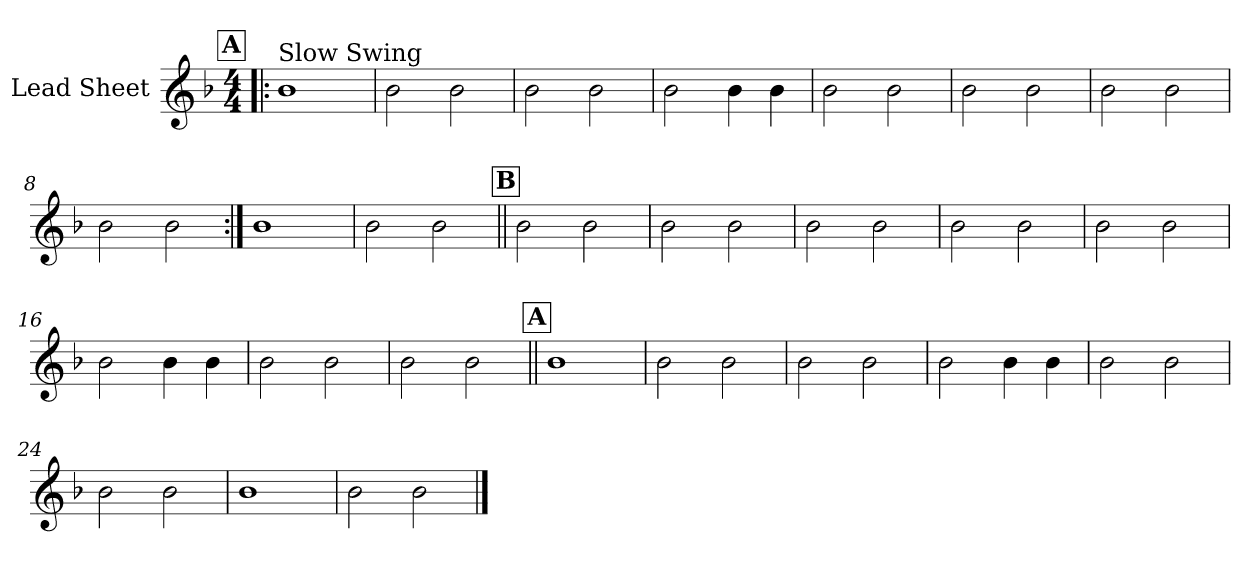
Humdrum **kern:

**kern
*part1
*staff1
*I"Lead Sheet
*clefG2
*k[b-]
*F:
*M4/4
!!LO:REH:place=s1:a:fs=14:t=A
=1!|:
!LO:TX:a:t=Slow Swing
1b-
=2
2b-\
2b-\
=3
2b-\
2b-\
=4
2b-\
4b-\
4b-\
!!LO:LB:g=z
=5
2b-\
2b-\
=6
2b-\
2b-\
=7
2b-\
2b-\
=8
2b-\
2b-\
!!LO:LB:g=z
=9:|!
1b-
=10
2b-\
2b-\
!!LO:LB:g=z
!!LO:REH:place=s1:a:fs=14:t=B
=11||
2b-\
2b-\
=12
2b-\
2b-\
=13
2b-\
2b-\
=14
2b-\
2b-\
!!LO:LB:g=z
=15
2b-\
2b-\
=16
2b-\
4b-\
4b-\
=17
2b-\
2b-\
=18
2b-\
2b-\
!!LO:LB:g=z
!!LO:REH:place=s1:a:fs=14:t=A
=19||
1b-
=20
2b-\
2b-\
=21
2b-\
2b-\
=22
2b-\
4b-\
4b-\
!!LO:LB:g=z
=23
2b-\
2b-\
=24
2b-\
2b-\
=25
1b-
=26
2b-\
2b-\
==
*-
